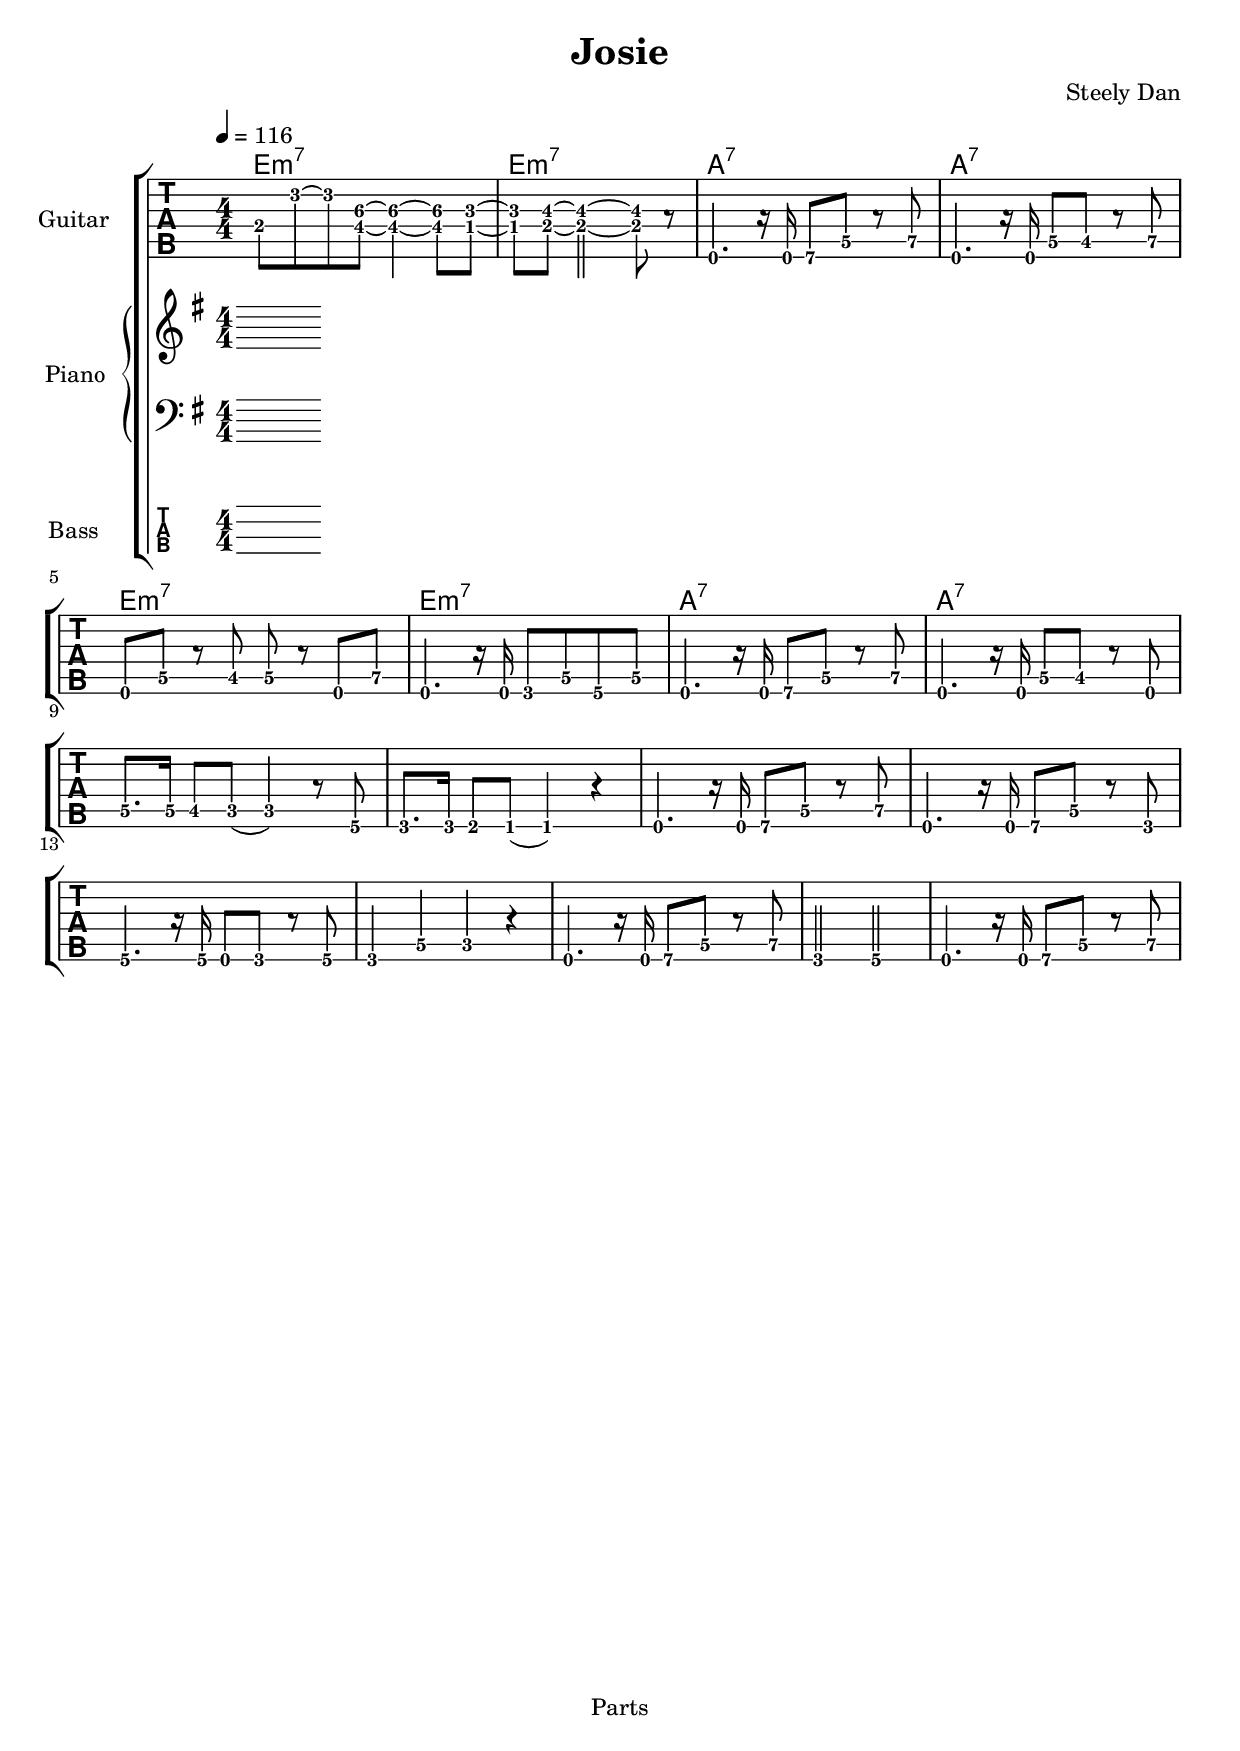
\version "2.18.2"
\header {
  title = "Josie"
  subtitle = ""
  arranger = ""
  composer = "Steely Dan"
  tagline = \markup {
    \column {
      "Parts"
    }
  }
}
% To make the example display in the documentation
\paper {
  %  paper-width = 130
}
%#(set-global-staff-size 16)
\include "english.ly"

%%%%%%%%%%%% Some macros %%%%%%%%%%%%%%%%%%%
sd = {
  \stemDown
}

sl = {
  \override NoteHead.style = #'slash
  \hide Stem
}
nsl = {
  \revert NoteHead.style
  \undo \hide Stem
}
crOn = \override NoteHead.style = #'cross
crOff = \revert NoteHead.style

main_riff = { }

%% insert chord name style stuff here.

jazzChords = { }

%%%%%%%%%%%% Keys'n'thangs %%%%%%%%%%%%%%%%%

global = {
   \numericTimeSignature
  \time 4/4
  \tempo 4 = 116
}

Key = { \key g \major }

% ############ Horns ############

% ------ Alto Saxophone ------
alto = \transpose c a \relative c' {
  \Key
  \main_riff
}
altoHarmony = \transpose c' a {
  \jazzChords
}
altoSax = {
  \global
  \clef treble
  <<
    \alto
  >>
}

% ############ Rhythm Section #############

% ------ Guitar 1 ------
gtr_intro = { 
  e,8 d'8~ d8 <fs,\4 cs'\3>8~ <fs\4 cs'\3>4~ <fs\4 cs'\3>8 <ef\4 bf'\3>8~ |
  <ef\4 bf'\3>8 <e\4 b'\3>8~ <e\4 b'\3>2~ <e\4 b'\3>8 r8 |
}

gtr_verse_riff = {
  e,4. r16 e b'8\6 d8\5 r8 e8\5 |  
  e,4. r16 e d'8\5 cs\5 r8 e8\5 |
  e,8 d'\5 r8 cs\5 d\5 r8 e, e'8\5 |
  e,4. r16 e g8\6 d'8\5 a8\6 d8\5 |
  e,4. r16 e b'8\6 d8\5 r8 e8\5 |  
  e,4. r16 e d'8\5 cs\5 r8 e,8 |
  d'8.\5 d16\5 cs8\5 c8( c4) r8 a8\6 |
  g8.\6 g16\6 fs8\6 f8( f4) r4 |
  e4. r16 e b'8\6 d8\5 r8 e8\5 |  
  e,4. r16 e b'8\6 d8\5 r8 g,8\6 |  
  a4.\6 r16 a\6 e8\6 g8\6 r8 a8\6 |  
  g4 d'4\5 c4 r4 |
  e,4. r16 e b'8\6 d8\5 r8 e8\5 |  
  g,2 a2\6 |
  e4. r16 e b'8\6 d8\5 r8 e8\5 |  
}

gtr = \relative c' {
  \Key
  \set TabStaff.minimumFret = #1
  \clef moderntab
  \gtr_intro
  \gtr_verse_riff  
  
 
}
gtrHarmony = \chordmode {
  \jazzChords
  e1:min7 e:min7 a:7 a:7
  e1:min7 e:min7 a:7 a:7
}
guitar = {
  \tabFullNotation
  \global
  <<
    \gtr
  >>
}

%% ------ Piano ------
rhUpper = \relative c'' {
  \voiceOne
  \Key
  \sd
  \main_riff
}
rhLower = \relative c' {
  \voiceTwo
  \Key

}

lhUpper = \relative c {
  \voiceOne
  \Key
  \sd
  \main_riff
}
lhLower = \relative c {
  \voiceTwo
  \Key

}

PianoRH = {
  \clef treble
  \global
  <<
    \new Voice = "one" \rhUpper
    \new Voice = "two" \rhLower
  >>
}
PianoLH = {
  \clef bass
  \global
  <<
    \new Voice = "one" \lhUpper
    \new Voice = "two" \lhLower
  >>
}

piano = {
  <<
    \new Staff = "upper" \PianoRH
    \new Staff = "lower" \PianoLH
  >>
}

% ------ Bass Guitar ------
Bass = \relative c {
  \Key
  \set TabStaff.minimumFret = #5
  \clef moderntab

}
bass = {
  \tabFullNotation
  \global
  <<
    \Bass
  >>
}

% ------ Drums ------
up = \drummode {
  \voiceOne
  cymr8 cymr cymr cymr cymr cymr cymr cymr |
  cymr8 cymr cymr cymr cymr cymr cymr cymr |
  cymr8 cymr cymr cymr cymr cymr cymr cymr |
  cymr8 cymc r cymc r cymc r cymr |
}
down = \drummode {
  \voiceTwo
  bd8 cymr bd bd ss bd cymr bd |
  bd8 cymr bd bd ss bd cymr bd |
  bd8 cymr bd bd ss bd cymr bd |
  bd8 ss bd cymc bd cymc ss bd |
}

drumContents = {
  \global
  <<
    \new DrumVoice \up
    \new DrumVoice \down
  >>
}

%%%%%%%%% It All Goes Together Here %%%%%%%%%%%%%%%%%%%%%%

\score {
  <<
%    \new StaffGroup = "horns" <<
%      \new Staff = "tenosax" \with {
%        instrumentName = #"Alto Sax"
%       midiInstrument = #"alto sax"
%      }
%      \altoSax
%   >>

    \new StaffGroup = "rhythm" <<
      \new ChordNames = "chords" \gtrHarmony
      \new TabStaff = "guitar"  \with { 
	     instrumentName = #"Guitar" 
	     %stringTunings = \stringTuning <b,, e, a, d fs b>
		 }
      \guitar
      \new PianoStaff = "piano" \with {
        instrumentName = #"Piano"
        midiInstrument = #"rock organ"
      }
      \piano
      \new TabStaff = "bass"  \with {
        instrumentName = #"Bass" stringTunings = #bass-tuning
      }
      \bass
      %     \new DrumStaff \with { instrumentName = #"Drums" }
      %     \drumContents
    >>
  >>
  \layout {
    \context { \Staff \RemoveEmptyStaves }
    \context {
      \Score
      \override BarNumber.padding = #3
      \override RehearsalMark.padding = #2
      skipBars = ##t
    }
  }
  \midi {
    \tempo 4 = 154
  }
}

